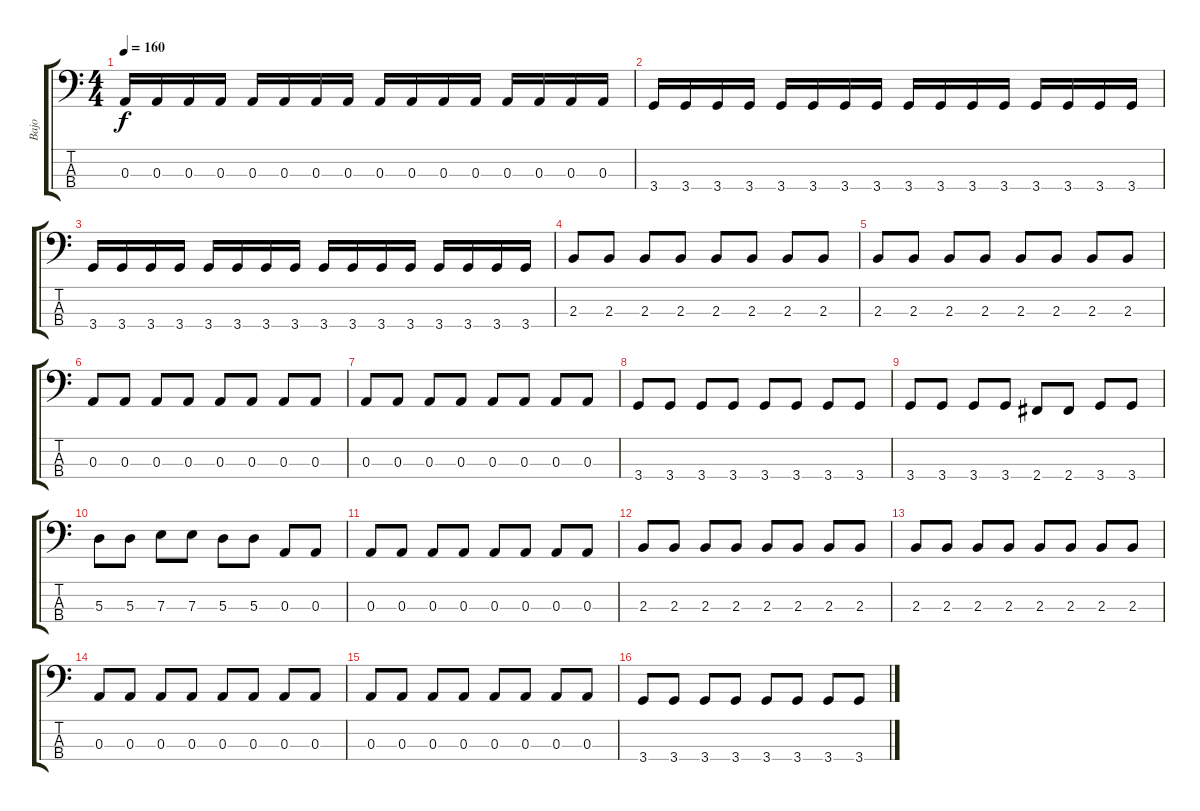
\track ("Bajo" "Bajo") {instrument electricbasspick}
\staff {score tabs}
\tuning (G2 D2 A1 E1) {hide}
\ts (4 4)
\tempo 160
\clef f4
\ks c
0.3.16{dy f} 0.3.16 0.3.16 0.3.16 0.3.16 0.3.16 0.3.16 0.3.16 0.3.16 0.3.16 0.3.16 0.3.16 0.3.16 0.3.16 0.3.16 0.3.16 |
3.4.16 3.4.16 3.4.16 3.4.16 3.4.16 3.4.16 3.4.16 3.4.16 3.4.16 3.4.16 3.4.16 3.4.16 3.4.16 3.4.16 3.4.16 3.4.16 |
3.4.16 3.4.16 3.4.16 3.4.16 3.4.16 3.4.16 3.4.16 3.4.16 3.4.16 3.4.16 3.4.16 3.4.16 3.4.16 3.4.16 3.4.16 3.4.16 |
2.3.8 2.3.8 2.3.8 2.3.8 2.3.8 2.3.8 2.3.8 2.3.8 |
2.3.8 2.3.8 2.3.8 2.3.8 2.3.8 2.3.8 2.3.8 2.3.8 |
0.3.8 0.3.8 0.3.8 0.3.8 0.3.8 0.3.8 0.3.8 0.3.8 |
0.3.8 0.3.8 0.3.8 0.3.8 0.3.8 0.3.8 0.3.8 0.3.8 |
3.4.8 3.4.8 3.4.8 3.4.8 3.4.8 3.4.8 3.4.8 3.4.8 |
3.4.8 3.4.8 3.4.8 3.4.8 2.4.8 2.4.8 3.4.8 3.4.8 |
5.3.8 5.3.8 7.3.8 7.3.8 5.3.8 5.3.8 0.3.8 0.3.8 |
0.3.8 0.3.8 0.3.8 0.3.8 0.3.8 0.3.8 0.3.8 0.3.8 |
2.3.8 2.3.8 2.3.8 2.3.8 2.3.8 2.3.8 2.3.8 2.3.8 |
2.3.8 2.3.8 2.3.8 2.3.8 2.3.8 2.3.8 2.3.8 2.3.8 |
0.3.8 0.3.8 0.3.8 0.3.8 0.3.8 0.3.8 0.3.8 0.3.8 |
0.3.8 0.3.8 0.3.8 0.3.8 0.3.8 0.3.8 0.3.8 0.3.8 |
3.4.8 3.4.8 3.4.8 3.4.8 3.4.8 3.4.8 3.4.8 3.4.8
